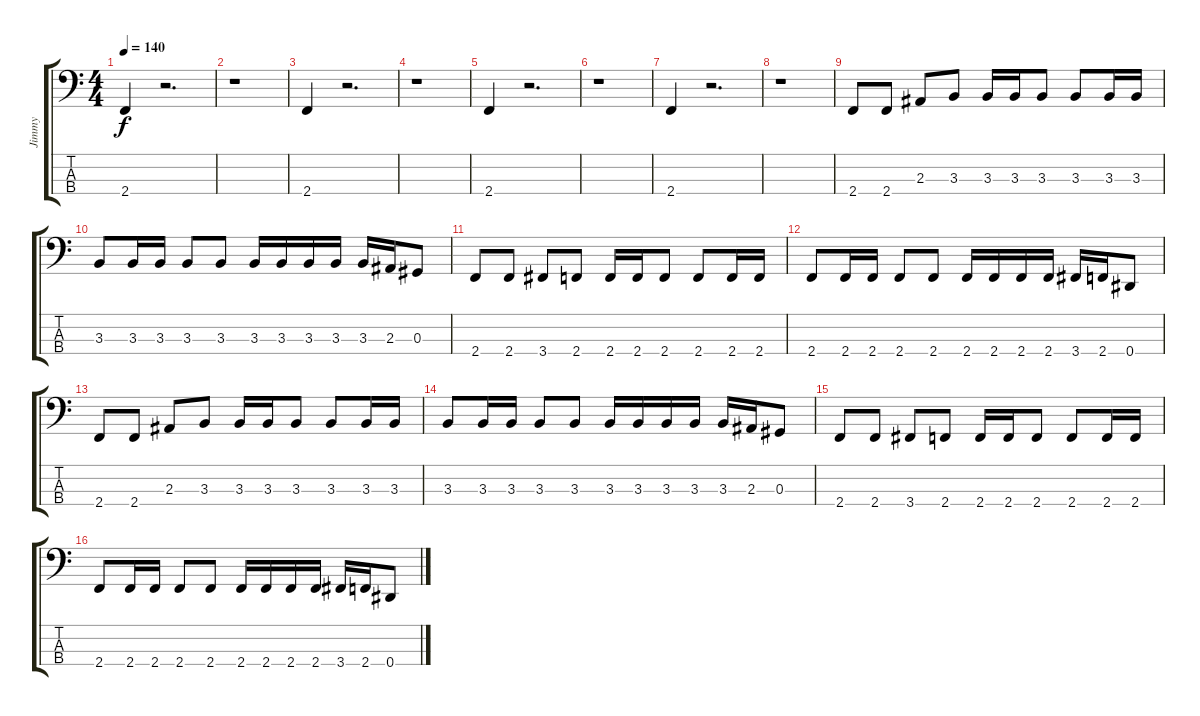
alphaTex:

\track ("Jimmy" "Jimmy") {instrument electricbasspick}
\staff {score tabs}
\tuning (Gb2 Db2 Ab1 Eb1) {hide}
\ts (4 4)
\tempo 140
\clef f4
\ks c
2.4.4{dy f instrument electricbasspick} r.2{d} |
r.1 |
2.4.4 r.2{d} |
r.1 |
2.4.4 r.2{d} |
r.1 |
2.4.4 r.2{d} |
r.1 |
2.4.8 2.4.8 2.3.8 3.3.8 3.3.16 3.3.16 3.3.8 3.3.8 3.3.16 3.3.16 |
3.3.8 3.3.16 3.3.16 3.3.8 3.3.8 3.3.16 3.3.16 3.3.16 3.3.16 3.3.16 2.3.16 0.3.8 |
2.4.8 2.4.8 3.4.8 2.4.8 2.4.16 2.4.16 2.4.8 2.4.8 2.4.16 2.4.16 |
2.4.8 2.4.16 2.4.16 2.4.8 2.4.8 2.4.16 2.4.16 2.4.16 2.4.16 3.4.16 2.4.16 0.4.8 |
2.4.8 2.4.8 2.3.8 3.3.8 3.3.16 3.3.16 3.3.8 3.3.8 3.3.16 3.3.16 |
3.3.8 3.3.16 3.3.16 3.3.8 3.3.8 3.3.16 3.3.16 3.3.16 3.3.16 3.3.16 2.3.16 0.3.8 |
2.4.8 2.4.8 3.4.8 2.4.8 2.4.16 2.4.16 2.4.8 2.4.8 2.4.16 2.4.16 |
2.4.8 2.4.16 2.4.16 2.4.8 2.4.8 2.4.16 2.4.16 2.4.16 2.4.16 3.4.16 2.4.16 0.4.8
